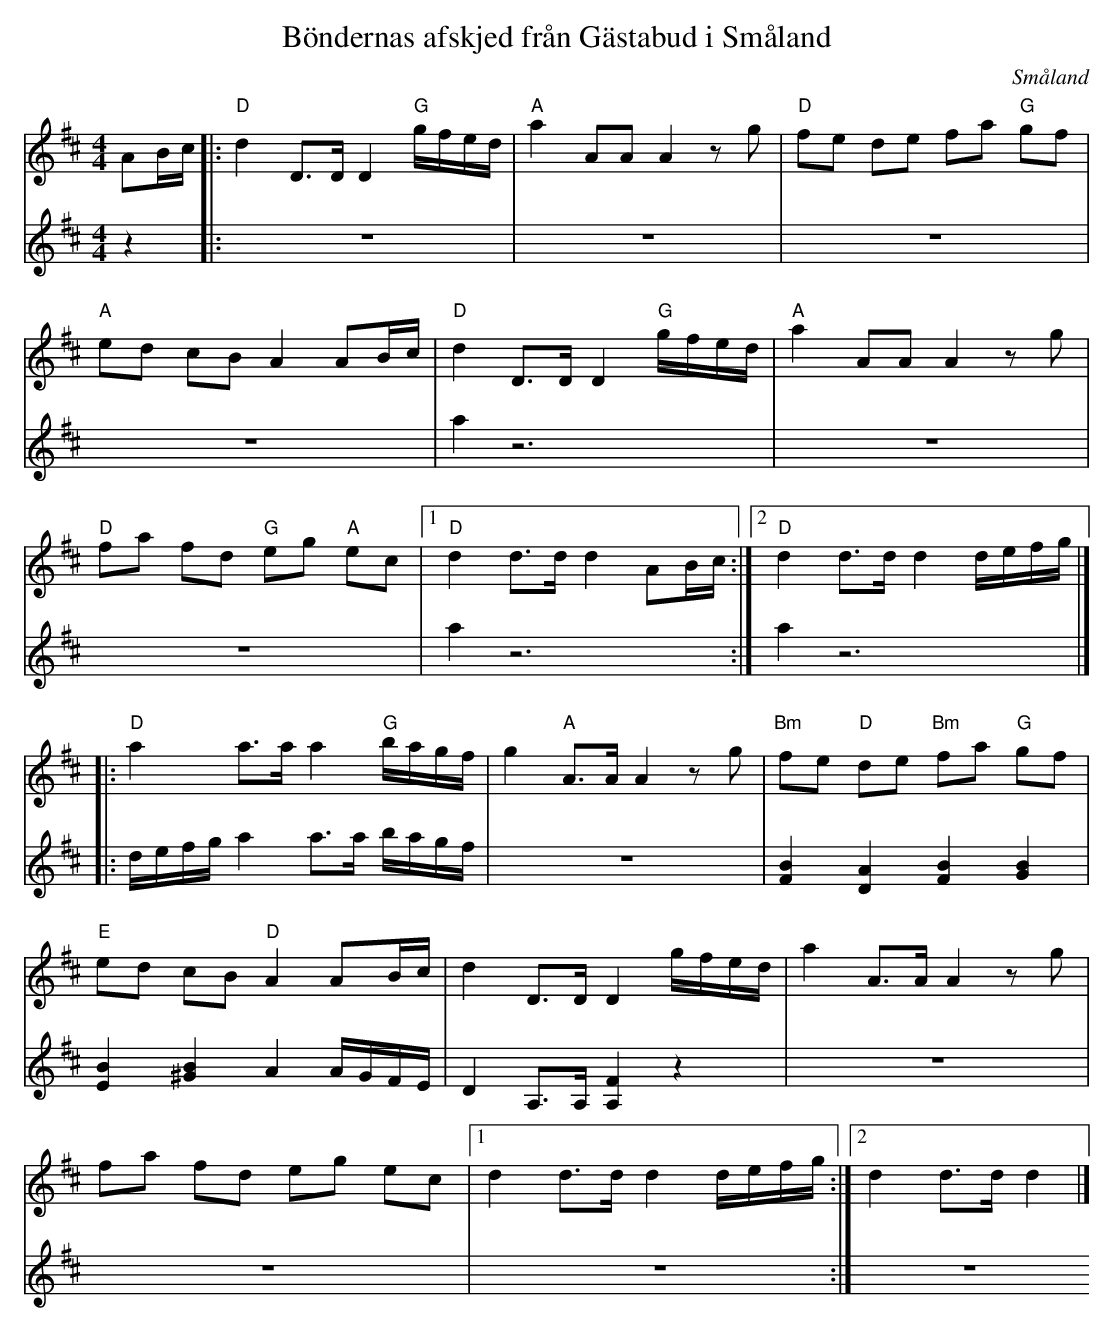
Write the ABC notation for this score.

X:1
T:Böndernas afskjed från Gästabud i Småland
O:Småland
M:4/4
L:1/16
K:D
[V:1]A2Bc|:"D" d4 D3D D4 "G" gfed|"A" a4 A2A2 A4 z2g2|"D" f2e2 d2e2 f2a2 "G" g2f2|
[V:2]z4  |:z16                   |z16                |z16                        |
[V:1]"A" e2d2 c2B2 A4 A2Bc|"D" d4 D3D D4 "G" gfed|"A" a4 A2A2 A4 z2g2|
[V:2]z16                  |a4 z12                   |z16                |
[V:1]"D" f2a2 f2d2 "G" e2g2 "A" e2c2|[1 "D" d4d3d d4 A2Bc:|[2 "D" d4 d3d d4 defg|]
[V:2]z16                            |a4 z12                 :|a4 z12                  |]
[V:1]|:"D" a4 a3a a4 "G" bagf|g4 "A" A3A A4 z2g2|"Bm" f2e2 "D" d2e2 "Bm" f2a2 "G" g2f2|
[V:2]|:defg a4 a3a bagf       |z16               |[F4 B4][D4 A4][F4 B4][G4 B4]         |
[V:1]"E" e2d2 c2B2 "D" A4 A2Bc|d4 D3D D4 gfed      |a4 A3A A4 z2g2|
[V:2][E4 B4][^G4 B4] A4 AGFE  |D4 A,3A, [A,4 F4] z4|z16|
[V:1]f2a2 f2d2 e2g2 e2c2|[1 d4 d3d d4 defg:|[2 d4 d3d d4|]
[V:2]z16                |z16              :|z16         |]
